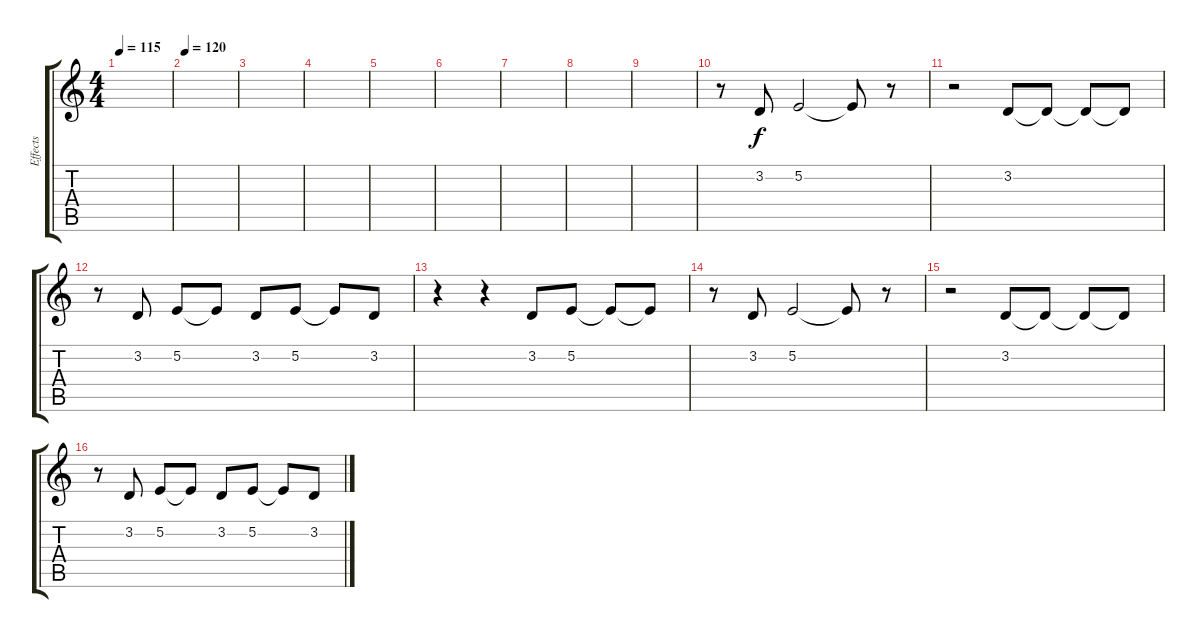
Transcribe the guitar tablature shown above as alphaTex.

\track ("Effects" "Effects") {instrument electricpiano2}
\staff {score tabs}
\tuning (E4 B3 G3 D3 A2 E2) {hide}
\ts (4 4)
\tempo 115
\clef g2
\ks c
|
\tempo 120
|
|
|
|
|
|
|
|
r.8 3.2.8 5.2.2 5.2{t}.8 r.8 |
r.2 3.2.8 3.2{t}.8 3.2{t}.8 3.2{t}.8 |
r.8 3.2.8 5.2.8 5.2{t}.8 3.2.8{volume 10} 5.2.8 5.2{t}.8 3.2.8{volume 10} |
r.4 r.4 3.2.8{volume 13} 5.2.8 5.2{t}.8 5.2{t}.8 |
r.8 3.2.8{volume 13} 5.2.2 5.2{t}.8 r.8 |
r.2 3.2.8 3.2{t}.8 3.2{t}.8 3.2{t}.8 |
r.8 3.2.8 5.2.8 5.2{t}.8 3.2.8{volume 10} 5.2.8 5.2{t}.8 3.2.8{volume 10}
